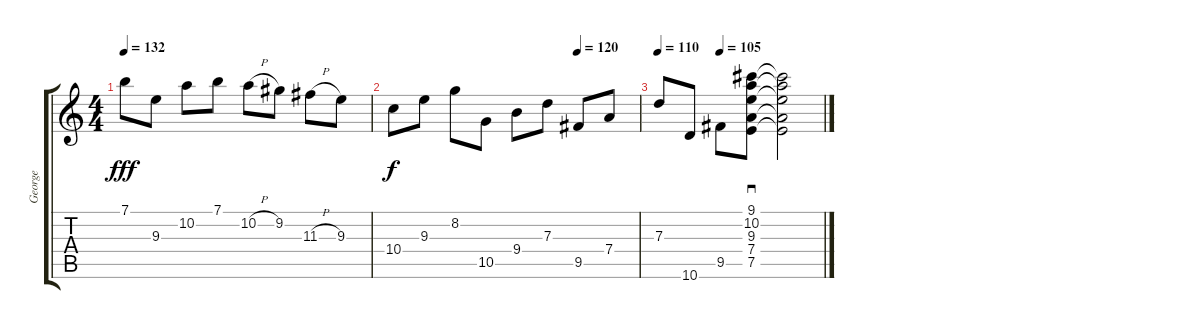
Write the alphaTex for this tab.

\track ("George" "George") {instrument acousticguitarnylon}
\staff {score tabs}
\tuning (E4 B3 G3 D3 A2 E2) {hide}
\ts (4 4)
\tempo 132
\clef g2
\ks c
7.1.8{dy fff} 9.3.8 10.2.8 7.1.8 10.2{h}.8 9.2.8 11.3{h}.8 9.3.8 |
\tempo (120 0.75)
10.4.8{dy f} 9.3.8 8.2.8 10.5.8 9.4.8 7.3.8 9.5.8 7.4.8 |
\tempo 110
\tempo (105 0.375)
7.3.8 10.6.8 9.5.8 (9.1 10.2 9.3 7.4 7.5).8{sd} (9.1{t} 10.2{t} 9.3{t} 7.4{t} 7.5{t}).2
